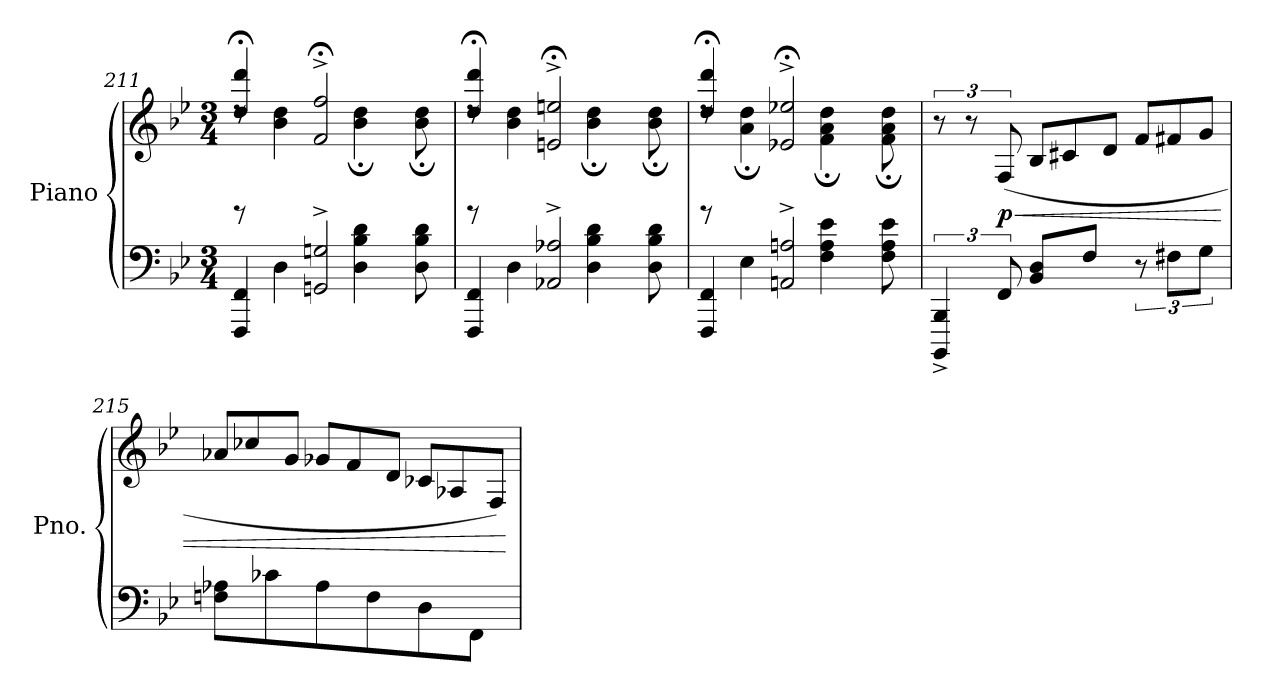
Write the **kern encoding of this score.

**kern	**kern	**dynam
*part1	*part1	*part1
*staff2	*staff1	*staff1/2
*I"Piano	*	*
*I'Pno.	*	*
*clefF4	*clefG2	*
*k[b-e-]	*k[b-e-]	*
*M3/4	*M3/4	*
=211	=211	=211
*^	*^	*
4FFF/ 4FF/	8rg	4dd/;< 4ddd/;<	8rdd	.
.	4D\	.	4b-\ 4dd\	.
2GGn/^ 2Gn/^	.	2f/;^ 2ff/;^	.	.
.	4D\ 4B-\ 4d\	.	4b-\; 4dd\;	.
.	8D\ 8B-\ 8d\	.	8b-\; 8dd\;	.
=212	=212	=212	=212	=212
4FFF/ 4FF/	8rg	4dd/;< 4ddd/;<	8rdd	.
.	4D\	.	4b-\ 4dd\	.
2AA-X/^ 2A-X/^	.	2en/;^ 2een/;^	.	.
.	4D\ 4B-\ 4d\	.	4b-\; 4dd\;	.
.	8D\ 8B-\ 8d\	.	8b-\; 8dd\;	.
=213	=213	=213	=213	=213
4FFF/ 4FF/	8rg	4dd/;< 4ddd/;<	8rdd	.
.	4E-\	.	4a\; 4dd\;	.
2AAn/^ 2An/^	.	2e-X/;<^ 2ee-X/;<^	.	.
.	4F\ 4A\ 4e-\	.	4f\; 4a\; 4dd\;	.
.	8F\ 8A\ 8e-\	.	8f\; 8a\; 8dd\;	.
!!LO:LB:g=z
=214	=214	=214	=214	=214
!	!	!LO:TX:a:B:t=Presto	!	!
*v	*v	*	*	*
*	*v	*v	*
6BBBB-/^ 6BBB-/^	12r	.
.	12r	.
!	!	!LO:HP:b
!	!	!LO:DY:n=1:b
12FF/	(>12F/	< p
*	*Xtuplet	*
8BB-/ 8D/L	12B-/L	.
.	12c#X/	.
8F/J	.	.
.	12d/J	.
12r	12f/L	.
12F#X\L	12f#X/	.
12G\J	12g/J	.
=215	=215	=215
8Fn\ 8A-X\L	12a-X/L	.
.	12cc-X/	.
8c-X\	.	.
.	12g/J	.
8A-\	12g-X/L	.
.	12f/	.
8F\	.	.
.	12d/J	.
8D\	12c-X/L	.
.	12A-X/	.
8FF\J	.	.
.	12F/J)	.
.	.	[
=	=	=
*-	*-	*-
